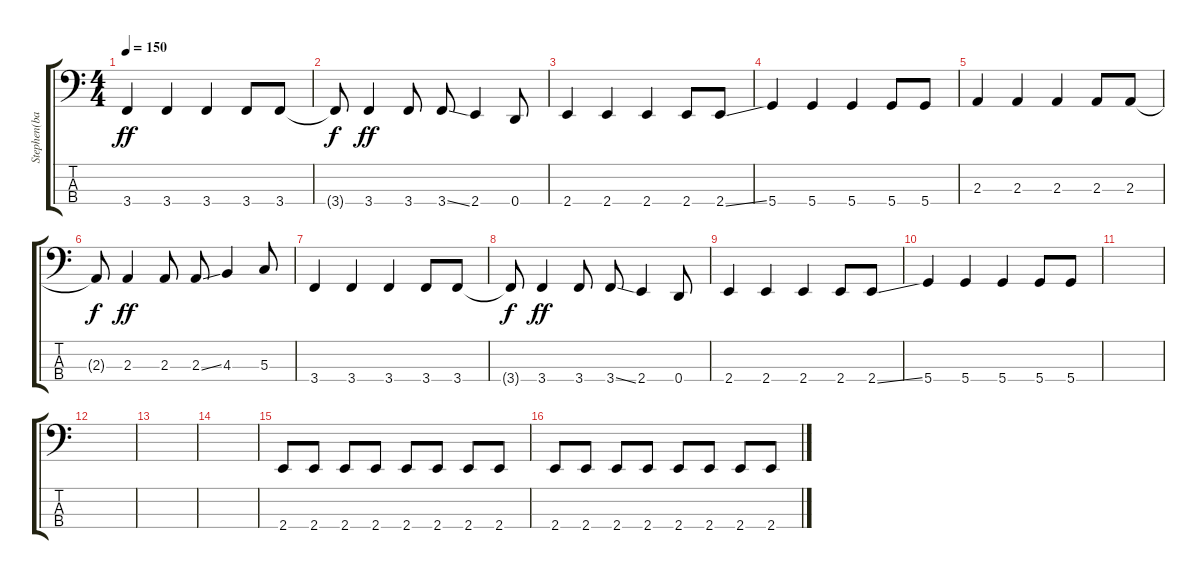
\track ("Stephen(bass guitar)" "Stephen(ba") {instrument electricbasspick}
\staff {score tabs}
\tuning (F2 C2 G1 D1) {hide}
\ts (4 4)
\tempo 150
\clef f4
\ks c
3.4.4{dy ff} 3.4.4 3.4.4 3.4.8 3.4.8 |
3.4{t}.8{dy f} 3.4.4{dy ff} 3.4.8 3.4{ss}.8 2.4.4 0.4.8 |
2.4.4 2.4.4 2.4.4 2.4.8 2.4{ss}.8 |
5.4.4 5.4.4 5.4.4 5.4.8 5.4.8 |
2.3.4 2.3.4 2.3.4 2.3.8 2.3.8 |
2.3{t}.8{dy f} 2.3.4{dy ff} 2.3.8 2.3{ss}.8 4.3.4 5.3.8 |
3.4.4 3.4.4 3.4.4 3.4.8 3.4.8 |
3.4{t}.8{dy f} 3.4.4{dy ff} 3.4.8 3.4{ss}.8 2.4.4 0.4.8 |
2.4.4 2.4.4 2.4.4 2.4.8 2.4{ss}.8 |
5.4.4 5.4.4 5.4.4 5.4.8 5.4.8 |
|
|
|
|
2.4.8 2.4.8 2.4.8 2.4.8 2.4.8 2.4.8 2.4.8 2.4.8 |
2.4.8 2.4.8 2.4.8 2.4.8 2.4.8 2.4.8 2.4.8 2.4.8
